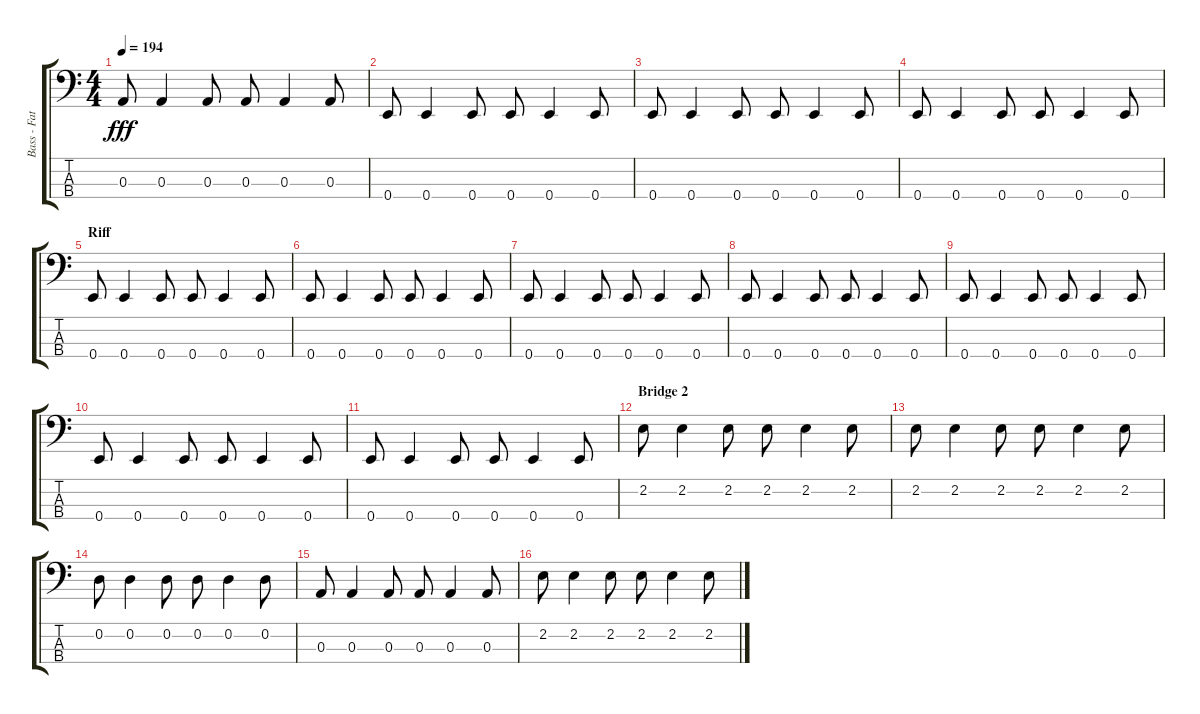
\track ("Bass - Fat Mike" "Bass - Fat") {instrument electricbassfinger}
\staff {score tabs}
\tuning (G2 D2 A1 E1) {hide}
\ts (4 4)
\tempo 194
\clef f4
\ks c
0.3.8{dy fff} 0.3.4 0.3.8 0.3.8 0.3.4 0.3.8 |
0.4.8 0.4.4 0.4.8 0.4.8 0.4.4 0.4.8 |
0.4.8 0.4.4 0.4.8 0.4.8 0.4.4 0.4.8 |
0.4.8 0.4.4 0.4.8 0.4.8 0.4.4 0.4.8 |
\section ("" "Riff")
0.4.8 0.4.4 0.4.8 0.4.8 0.4.4 0.4.8 |
0.4.8 0.4.4 0.4.8 0.4.8 0.4.4 0.4.8 |
0.4.8 0.4.4 0.4.8 0.4.8 0.4.4 0.4.8 |
0.4.8 0.4.4 0.4.8 0.4.8 0.4.4 0.4.8 |
0.4.8 0.4.4 0.4.8 0.4.8 0.4.4 0.4.8 |
0.4.8 0.4.4 0.4.8 0.4.8 0.4.4 0.4.8 |
0.4.8 0.4.4 0.4.8 0.4.8 0.4.4 0.4.8 |
\section ("" "Bridge 2")
2.2.8 2.2.4 2.2.8 2.2.8 2.2.4 2.2.8 |
2.2.8 2.2.4 2.2.8 2.2.8 2.2.4 2.2.8 |
0.2.8 0.2.4 0.2.8 0.2.8 0.2.4 0.2.8 |
0.3.8 0.3.4 0.3.8 0.3.8 0.3.4 0.3.8 |
2.2.8 2.2.4 2.2.8 2.2.8 2.2.4 2.2.8
